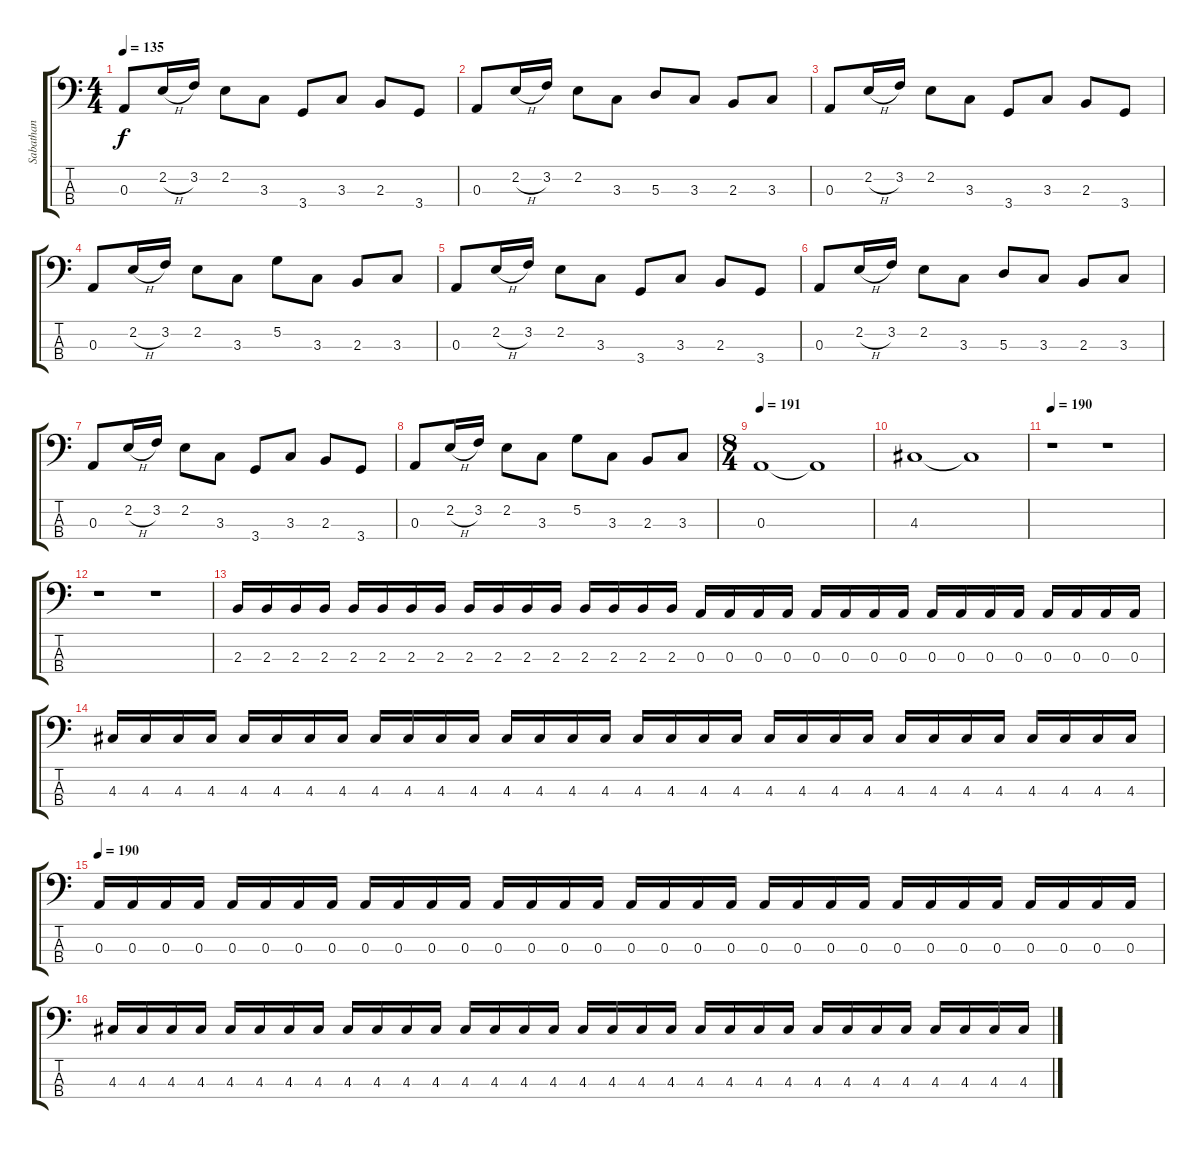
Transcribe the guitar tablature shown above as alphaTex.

\track ("Sabathan" "Sabathan") {instrument electricbasspick}
\staff {score tabs}
\tuning (G2 D2 A1 E1) {hide}
\ts (4 4)
\tempo 135
\clef f4
\ks c
0.3.8{dy f} 2.2{h}.16 3.2.16 2.2.8 3.3.8 3.4.8 3.3.8 2.3.8 3.4.8 |
0.3.8 2.2{h}.16 3.2.16 2.2.8 3.3.8 5.3.8 3.3.8 2.3.8 3.3.8 |
0.3.8 2.2{h}.16 3.2.16 2.2.8 3.3.8 3.4.8 3.3.8 2.3.8 3.4.8 |
0.3.8 2.2{h}.16 3.2.16 2.2.8 3.3.8 5.2.8 3.3.8 2.3.8 3.3.8 |
0.3.8 2.2{h}.16 3.2.16 2.2.8 3.3.8 3.4.8 3.3.8 2.3.8 3.4.8 |
0.3.8 2.2{h}.16 3.2.16 2.2.8 3.3.8 5.3.8 3.3.8 2.3.8 3.3.8 |
0.3.8 2.2{h}.16 3.2.16 2.2.8 3.3.8 3.4.8 3.3.8 2.3.8 3.4.8 |
0.3.8 2.2{h}.16 3.2.16 2.2.8 3.3.8 5.2.8 3.3.8 2.3.8 3.3.8 |
\ts (8 4)
\tempo 191
0.3.1 0.3{t}.1 |
4.3.1 4.3{t}.1 |
\tempo 190
r.1 r.1 |
r.1 r.1 |
2.3.16 2.3.16 2.3.16 2.3.16 2.3.16 2.3.16 2.3.16 2.3.16 2.3.16 2.3.16 2.3.16 2.3.16 2.3.16 2.3.16 2.3.16 2.3.16 0.3.16 0.3.16 0.3.16 0.3.16 0.3.16 0.3.16 0.3.16 0.3.16 0.3.16 0.3.16 0.3.16 0.3.16 0.3.16 0.3.16 0.3.16 0.3.16 |
4.3.16 4.3.16 4.3.16 4.3.16 4.3.16 4.3.16 4.3.16 4.3.16 4.3.16 4.3.16 4.3.16 4.3.16 4.3.16 4.3.16 4.3.16 4.3.16 4.3.16 4.3.16 4.3.16 4.3.16 4.3.16 4.3.16 4.3.16 4.3.16 4.3.16 4.3.16 4.3.16 4.3.16 4.3.16 4.3.16 4.3.16 4.3.16 |
\tempo 190
0.3.16 0.3.16 0.3.16 0.3.16 0.3.16 0.3.16 0.3.16 0.3.16 0.3.16 0.3.16 0.3.16 0.3.16 0.3.16 0.3.16 0.3.16 0.3.16 0.3.16 0.3.16 0.3.16 0.3.16 0.3.16 0.3.16 0.3.16 0.3.16 0.3.16 0.3.16 0.3.16 0.3.16 0.3.16 0.3.16 0.3.16 0.3.16 |
4.3.16 4.3.16 4.3.16 4.3.16 4.3.16 4.3.16 4.3.16 4.3.16 4.3.16 4.3.16 4.3.16 4.3.16 4.3.16 4.3.16 4.3.16 4.3.16 4.3.16 4.3.16 4.3.16 4.3.16 4.3.16 4.3.16 4.3.16 4.3.16 4.3.16 4.3.16 4.3.16 4.3.16 4.3.16 4.3.16 4.3.16 4.3.16
